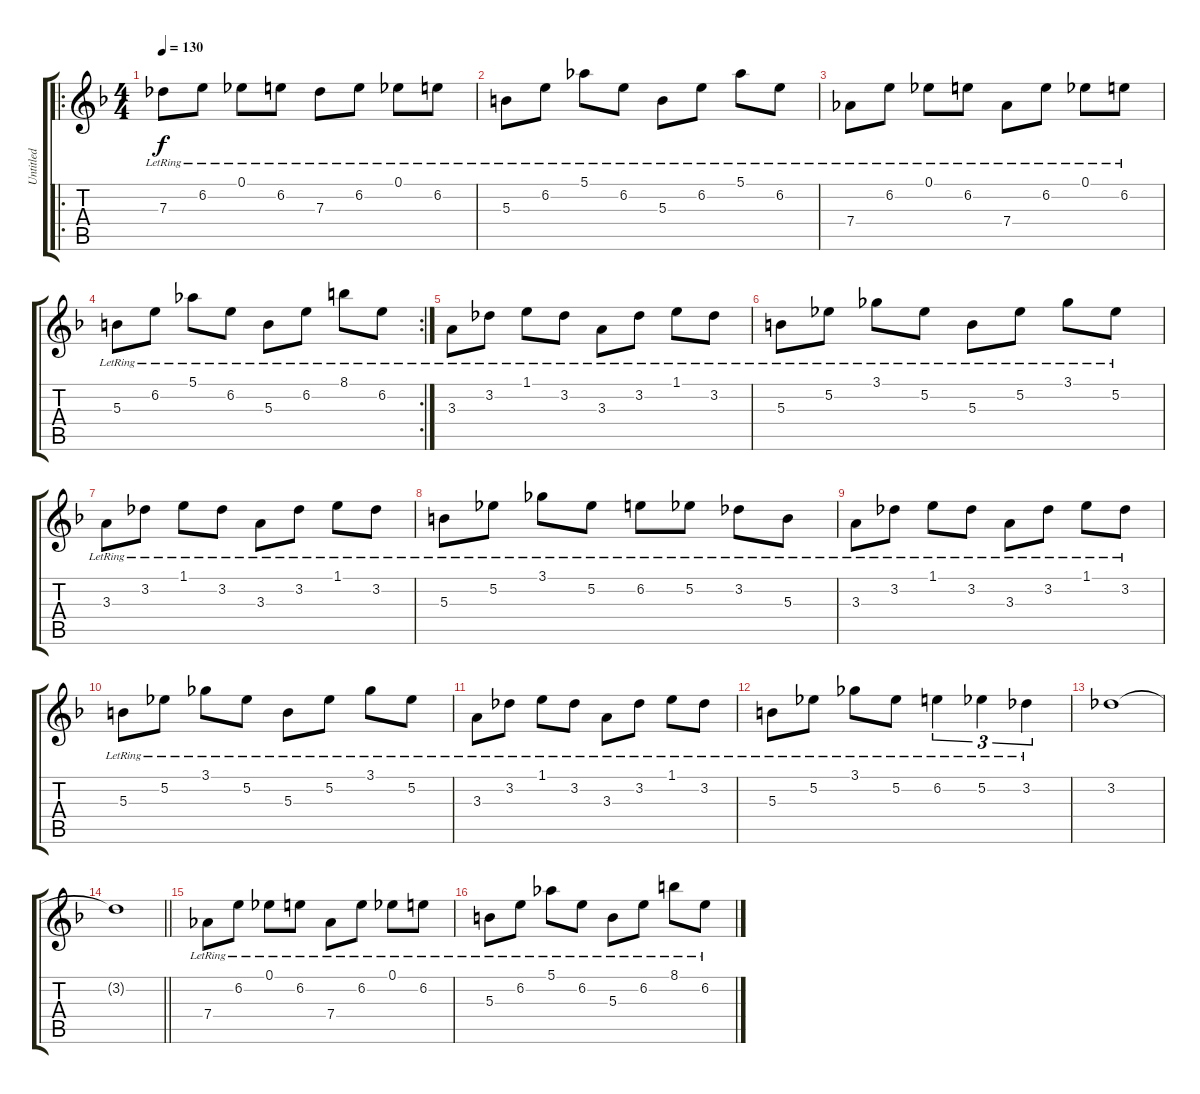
\track ("Untitled" "Untitled") {instrument acousticguitarsteel}
\staff {score tabs}
\tuning (Eb4 Bb3 Gb3 Db3 Ab2 Eb2) {hide}
\ro
\ts (4 4)
\tempo 130
\clef g2
\ks f
7.3{lr}.8{dy f instrument acousticguitarsteel} 6.2{lr}.8 0.1{lr}.8 6.2{lr}.8 7.3{lr}.8 6.2{lr}.8 0.1{lr}.8 6.2{lr}.8 |
5.3{lr}.8 6.2{lr}.8 5.1{lr}.8 6.2{lr}.8 5.3{lr}.8 6.2{lr}.8 5.1{lr}.8 6.2{lr}.8 |
7.4{lr}.8 6.2{lr}.8 0.1{lr}.8 6.2{lr}.8 7.4{lr}.8 6.2{lr}.8 0.1{lr}.8 6.2{lr}.8 |
\rc 2
5.3{lr}.8 6.2{lr}.8 5.1{lr}.8 6.2{lr}.8 5.3{lr}.8 6.2{lr}.8 8.1{lr}.8 6.2{lr}.8 |
3.3{lr}.8 3.2{lr}.8 1.1{lr}.8 3.2{lr}.8 3.3{lr}.8 3.2{lr}.8 1.1{lr}.8 3.2{lr}.8 |
5.3{lr}.8 5.2{lr}.8 3.1{lr}.8 5.2{lr}.8 5.3{lr}.8 5.2{lr}.8 3.1{lr}.8 5.2{lr}.8 |
3.3{lr}.8 3.2{lr}.8 1.1{lr}.8 3.2{lr}.8 3.3{lr}.8 3.2{lr}.8 1.1{lr}.8 3.2{lr}.8 |
5.3{lr}.8 5.2{lr}.8 3.1{lr}.8 5.2{lr}.8 6.2{lr}.8 5.2{lr}.8 3.2{lr}.8 5.3{lr}.8 |
3.3{lr}.8 3.2{lr}.8 1.1{lr}.8 3.2{lr}.8 3.3{lr}.8 3.2{lr}.8 1.1{lr}.8 3.2{lr}.8 |
5.3{lr}.8 5.2{lr}.8 3.1{lr}.8 5.2{lr}.8 5.3{lr}.8 5.2{lr}.8 3.1{lr}.8 5.2{lr}.8 |
3.3{lr}.8 3.2{lr}.8 1.1{lr}.8 3.2{lr}.8 3.3{lr}.8 3.2{lr}.8 1.1{lr}.8 3.2{lr}.8 |
5.3{lr}.8 5.2{lr}.8 3.1{lr}.8 5.2{lr}.8 6.2{lr}.4{tu (3 2)} 5.2{lr}.4{tu (3 2)} 3.2{lr}.4{tu (3 2)} |
3.2.1 |
\barLineRight lightlight
3.2{t}.1 |
7.4{lr}.8 6.2{lr}.8 0.1{lr}.8 6.2{lr}.8 7.4{lr}.8 6.2{lr}.8 0.1{lr}.8 6.2{lr}.8 |
5.3{lr}.8 6.2{lr}.8 5.1{lr}.8 6.2{lr}.8 5.3{lr}.8 6.2{lr}.8 8.1{lr}.8 6.2{lr}.8
